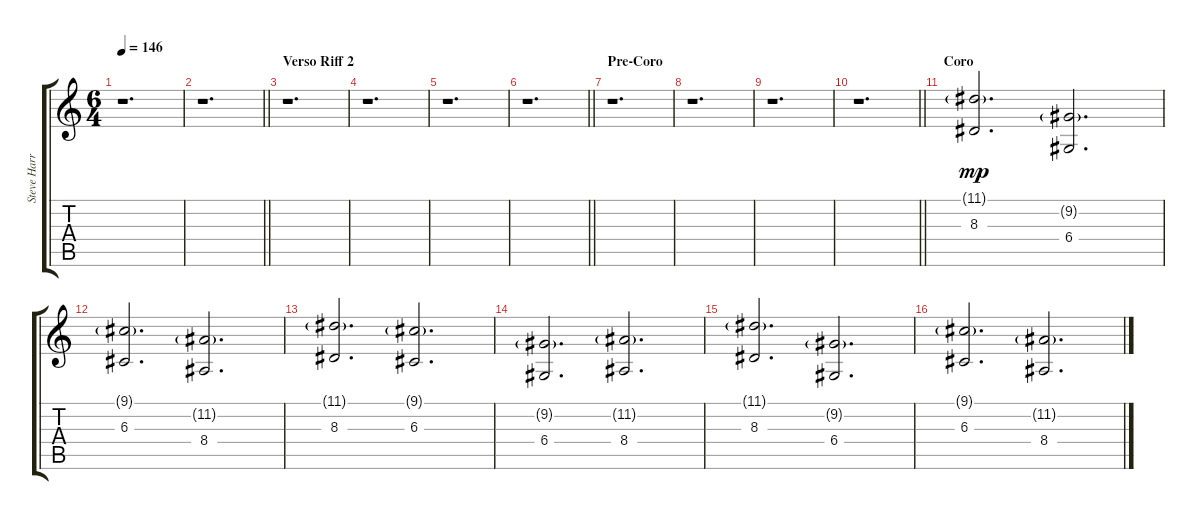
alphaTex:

\track ("Steve Harris (Sintetizador)" "Steve Harr") {instrument stringensemble1}
\staff {score tabs}
\tuning (E4 B3 G3 D3 A2 E2) {hide}
\ts (6 4)
\tempo 146
\clef g2
\ks c
r.1{d dy mp} |
\barLineRight lightlight
r.1{d} |
\section ("" "Verso Riff 2")
r.1{d} |
r.1{d} |
r.1{d} |
\barLineRight lightlight
r.1{d} |
\section ("" "Pre-Coro")
r.1{d} |
r.1{d} |
r.1{d} |
\barLineRight lightlight
r.1{d} |
\section ("" "Coro")
(11.1{g} 8.3).2{d} (9.2{g} 6.4).2{d} |
(9.1{g} 6.3).2{d} (11.2{g} 8.4).2{d} |
(11.1{g} 8.3).2{d} (9.1{g} 6.3).2{d} |
(9.2{g} 6.4).2{d} (11.2{g} 8.4).2{d} |
(11.1{g} 8.3).2{d} (9.2{g} 6.4).2{d} |
(9.1{g} 6.3).2{d} (11.2{g} 8.4).2{d}
